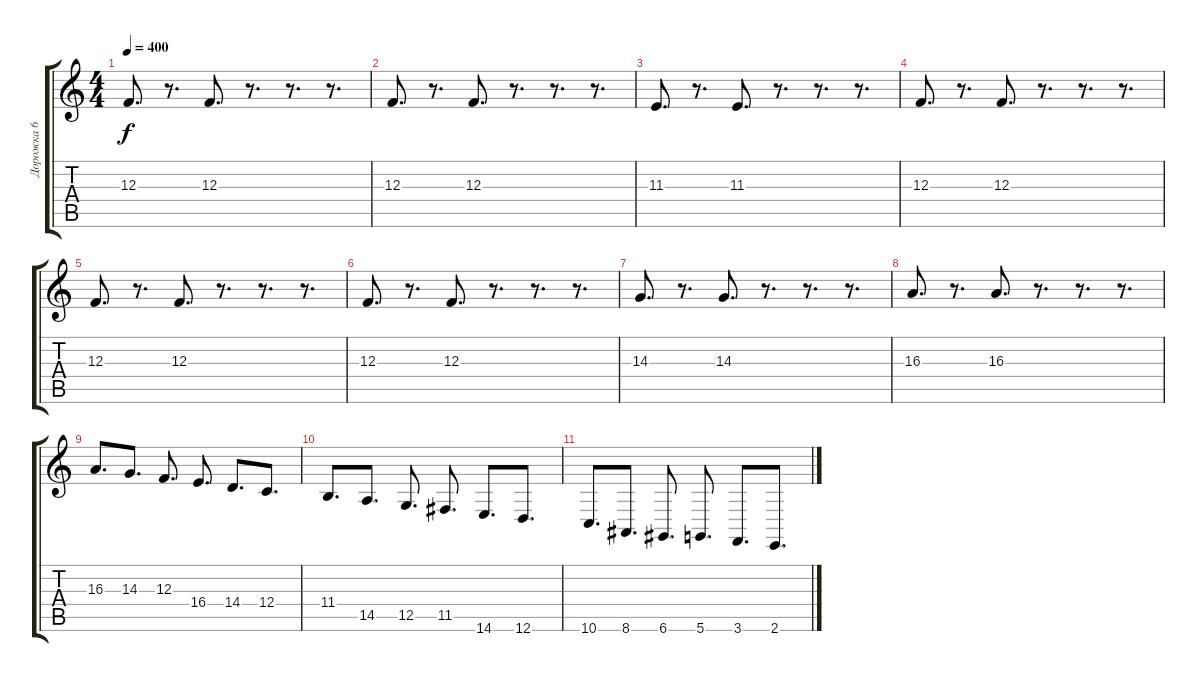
\track ("Дорожка 6" "Дорожка 6") {instrument lead8bassandlead}
\staff {score tabs}
\tuning (D4 A3 F3 C3 G2 D2) {hide}
\ts (4 4)
\tempo 400
\clef g2
\ks c
12.3.8{d dy f} r.8{d} 12.3.8{d} r.8{d} r.8{d} r.8{d} |
12.3.8{d} r.8{d} 12.3.8{d} r.8{d} r.8{d} r.8{d} |
11.3.8{d} r.8{d} 11.3.8{d} r.8{d} r.8{d} r.8{d} |
12.3.8{d} r.8{d} 12.3.8{d} r.8{d} r.8{d} r.8{d} |
12.3.8{d} r.8{d} 12.3.8{d} r.8{d} r.8{d} r.8{d} |
12.3.8{d} r.8{d} 12.3.8{d} r.8{d} r.8{d} r.8{d} |
14.3.8{d} r.8{d} 14.3.8{d} r.8{d} r.8{d} r.8{d} |
16.3.8{d} r.8{d} 16.3.8{d} r.8{d} r.8{d} r.8{d} |
16.3.8{d} 14.3.8{d} 12.3.8{d} 16.4.8{d} 14.4.8{d} 12.4.8{d} |
11.4.8{d} 14.5.8{d} 12.5.8{d} 11.5.8{d} 14.6.8{d} 12.6.8{d} |
10.6.8{d} 8.6.8{d} 6.6.8{d} 5.6.8{d} 3.6.8{d} 2.6.8{d}
